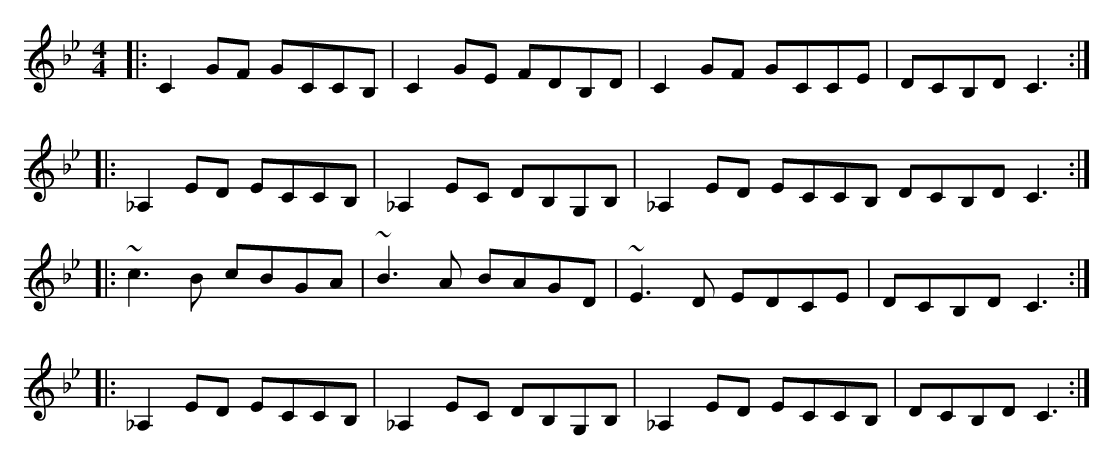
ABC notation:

X:1
M:4/4
K:Cdor
|:C2GF GCCB,|C2GE FDB,D|C2GF GCCE|DCB,D C3:|
|:_A,2ED ECCB,|_A,2EC DB,G,B,|_A,2ED ECCB, DCB,D C3:|
|:~c3B cBGA|~B3A BAGD|~E3D EDCE|DCB,D C3:|
|:_A,2ED ECCB,|_A,2EC DB,G,B,|_A,2ED ECCB,|DCB,D C3:|
